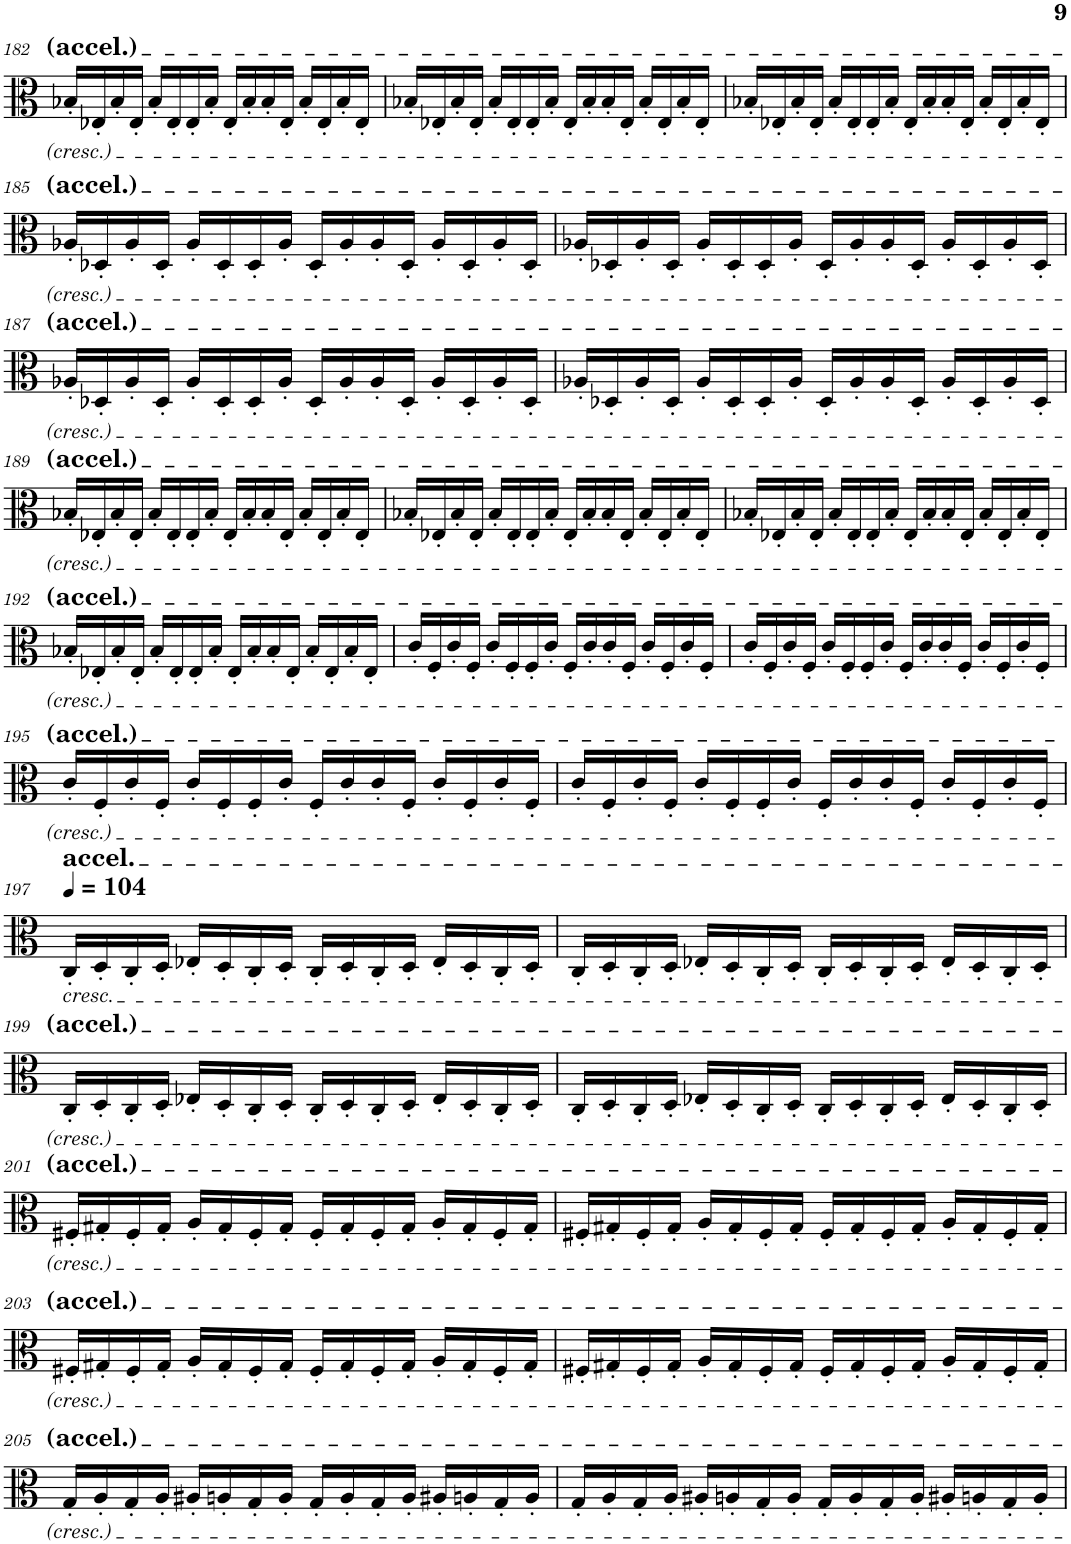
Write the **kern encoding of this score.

**kern
*part1
*staff1
*I"Viola
*I'Vla.
!!LO:PB:g=z
*clefC3
*k[]
*M2/2
=182
16B-X'/LL
16E-X'/
16B-'/
16E-'/JJ
16B-'/LL
16E-'/
16E-'/
16B-'/JJ
16E-'/LL
16B-'/
16B-'/
16E-'/JJ
16B-'/LL
16E-'/
16B-'/
16E-'/JJ
=183
16B-X'/LL
16E-X'/
16B-'/
16E-'/JJ
16B-'/LL
16E-'/
16E-'/
16B-'/JJ
16E-'/LL
16B-'/
16B-'/
16E-'/JJ
16B-'/LL
16E-'/
16B-'/
16E-'/JJ
=184
16B-X'/LL
16E-X'/
16B-'/
16E-'/JJ
16B-'/LL
16E-'/
16E-'/
16B-'/JJ
16E-'/LL
16B-'/
16B-'/
16E-'/JJ
16B-'/LL
16E-'/
16B-'/
16E-'/JJ
!!LO:LB:g=z
=185
16A-X'/LL
16D-X'/
16A-'/
16D-'/JJ
16A-'/LL
16D-'/
16D-'/
16A-'/JJ
16D-'/LL
16A-'/
16A-'/
16D-'/JJ
16A-'/LL
16D-'/
16A-'/
16D-'/JJ
=186
16A-X'/LL
16D-X'/
16A-'/
16D-'/JJ
16A-'/LL
16D-'/
16D-'/
16A-'/JJ
16D-'/LL
16A-'/
16A-'/
16D-'/JJ
16A-'/LL
16D-'/
16A-'/
16D-'/JJ
!!LO:LB:g=z
=187
16A-X'/LL
16D-X'/
16A-'/
16D-'/JJ
16A-'/LL
16D-'/
16D-'/
16A-'/JJ
16D-'/LL
16A-'/
16A-'/
16D-'/JJ
16A-'/LL
16D-'/
16A-'/
16D-'/JJ
=188
16A-X'/LL
16D-X'/
16A-'/
16D-'/JJ
16A-'/LL
16D-'/
16D-'/
16A-'/JJ
16D-'/LL
16A-'/
16A-'/
16D-'/JJ
16A-'/LL
16D-'/
16A-'/
16D-'/JJ
!!LO:LB:g=z
=189
16B-X'/LL
16E-X'/
16B-'/
16E-'/JJ
16B-'/LL
16E-'/
16E-'/
16B-'/JJ
16E-'/LL
16B-'/
16B-'/
16E-'/JJ
16B-'/LL
16E-'/
16B-'/
16E-'/JJ
=190
16B-X'/LL
16E-X'/
16B-'/
16E-'/JJ
16B-'/LL
16E-'/
16E-'/
16B-'/JJ
16E-'/LL
16B-'/
16B-'/
16E-'/JJ
16B-'/LL
16E-'/
16B-'/
16E-'/JJ
=191
16B-X'/LL
16E-X'/
16B-'/
16E-'/JJ
16B-'/LL
16E-'/
16E-'/
16B-'/JJ
16E-'/LL
16B-'/
16B-'/
16E-'/JJ
16B-'/LL
16E-'/
16B-'/
16E-'/JJ
!!LO:LB:g=z
=192
16B-X'/LL
16E-X'/
16B-'/
16E-'/JJ
16B-'/LL
16E-'/
16E-'/
16B-'/JJ
16E-'/LL
16B-'/
16B-'/
16E-'/JJ
16B-'/LL
16E-'/
16B-'/
16E-'/JJ
=193
16c'/LL
16F'/
16c'/
16F'/JJ
16c'/LL
16F'/
16F'/
16c'/JJ
16F'/LL
16c'/
16c'/
16F'/JJ
16c'/LL
16F'/
16c'/
16F'/JJ
=194
16c'/LL
16F'/
16c'/
16F'/JJ
16c'/LL
16F'/
16F'/
16c'/JJ
16F'/LL
16c'/
16c'/
16F'/JJ
16c'/LL
16F'/
16c'/
16F'/JJ
!!LO:LB:g=z
=195
16c'/LL
16F'/
16c'/
16F'/JJ
16c'/LL
16F'/
16F'/
16c'/JJ
16F'/LL
16c'/
16c'/
16F'/JJ
16c'/LL
16F'/
16c'/
16F'/JJ
=196
16c'/LL
16F'/
16c'/
16F'/JJ
16c'/LL
16F'/
16F'/
16c'/JJ
16F'/LL
16c'/
16c'/
16F'/JJ
16c'/LL
16F'/
16c'/
16F'/JJ
!!LO:LB:g=z
=197
*MM104
!LO:TX:a:t=accel.
!LO:TX:b:i:t=cresc.
16C'/LL
16D'/
16C'/
16D'/JJ
16E-X'/LL
16D'/
16C'/
16D'/JJ
16C'/LL
16D'/
16C'/
16D'/JJ
16E-'/LL
16D'/
16C'/
16D'/JJ
=198
16C'/LL
16D'/
16C'/
16D'/JJ
16E-X'/LL
16D'/
16C'/
16D'/JJ
16C'/LL
16D'/
16C'/
16D'/JJ
16E-'/LL
16D'/
16C'/
16D'/JJ
!!LO:LB:g=z
=199
16C'/LL
16D'/
16C'/
16D'/JJ
16E-X'/LL
16D'/
16C'/
16D'/JJ
16C'/LL
16D'/
16C'/
16D'/JJ
16E-'/LL
16D'/
16C'/
16D'/JJ
=200
16C'/LL
16D'/
16C'/
16D'/JJ
16E-X'/LL
16D'/
16C'/
16D'/JJ
16C'/LL
16D'/
16C'/
16D'/JJ
16E-'/LL
16D'/
16C'/
16D'/JJ
!!LO:LB:g=z
=201
16F#X'/LL
16G#X'/
16F#'/
16G#'/JJ
16A'/LL
16G#'/
16F#'/
16G#'/JJ
16F#'/LL
16G#'/
16F#'/
16G#'/JJ
16A'/LL
16G#'/
16F#'/
16G#'/JJ
=202
16F#X'/LL
16G#X'/
16F#'/
16G#'/JJ
16A'/LL
16G#'/
16F#'/
16G#'/JJ
16F#'/LL
16G#'/
16F#'/
16G#'/JJ
16A'/LL
16G#'/
16F#'/
16G#'/JJ
!!LO:LB:g=z
=203
16F#X'/LL
16G#X'/
16F#'/
16G#'/JJ
16A'/LL
16G#'/
16F#'/
16G#'/JJ
16F#'/LL
16G#'/
16F#'/
16G#'/JJ
16A'/LL
16G#'/
16F#'/
16G#'/JJ
=204
16F#X'/LL
16G#X'/
16F#'/
16G#'/JJ
16A'/LL
16G#'/
16F#'/
16G#'/JJ
16F#'/LL
16G#'/
16F#'/
16G#'/JJ
16A'/LL
16G#'/
16F#'/
16G#'/JJ
!!LO:LB:g=z
=205
16G'/LL
16A'/
16G'/
16A'/JJ
16A#X'/LL
16An'/
16G'/
16A'/JJ
16G'/LL
16A'/
16G'/
16A'/JJ
16A#X'/LL
16An'/
16G'/
16A'/JJ
=206
16G'/LL
16A'/
16G'/
16A'/JJ
16A#X'/LL
16An'/
16G'/
16A'/JJ
16G'/LL
16A'/
16G'/
16A'/JJ
16A#X'/LL
16An'/
16G'/
16A'/JJ
=
*-
